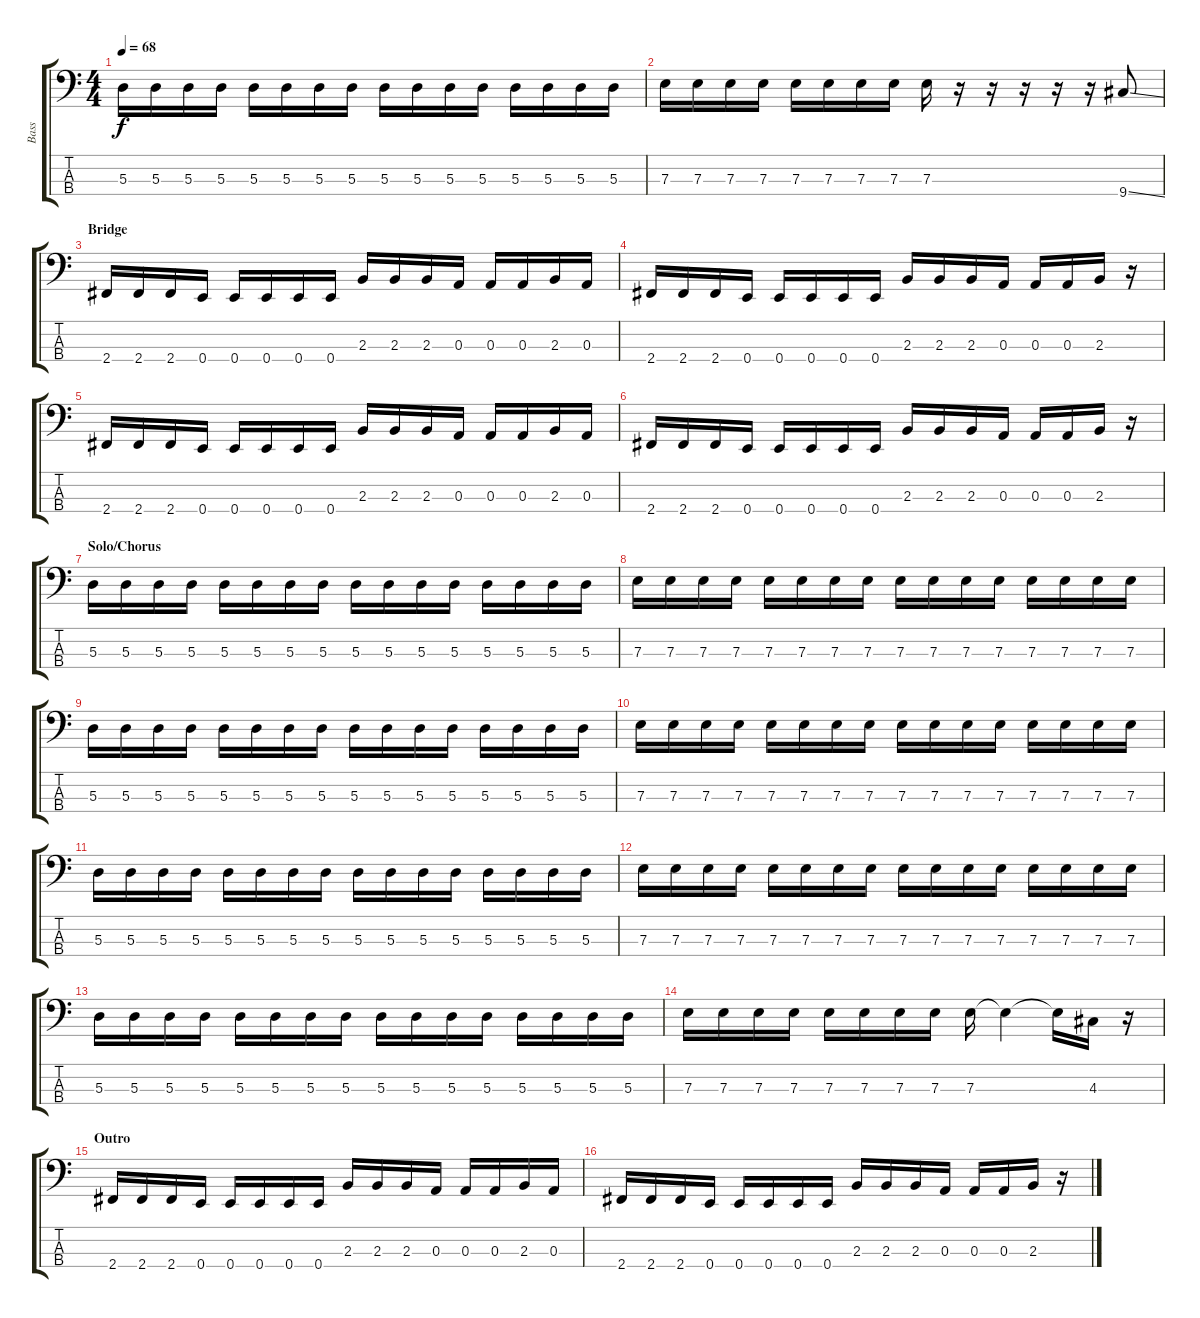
\track ("Bass" "Bass") {instrument electricbassfinger}
\staff {score tabs}
\tuning (G2 D2 A1 E1) {hide}
\ts (4 4)
\tempo 68
\clef f4
\ks c
5.3.16{dy f} 5.3.16 5.3.16 5.3.16 5.3.16 5.3.16 5.3.16 5.3.16 5.3.16 5.3.16 5.3.16 5.3.16 5.3.16 5.3.16 5.3.16 5.3.16 |
7.3.16 7.3.16 7.3.16 7.3.16 7.3.16 7.3.16 7.3.16 7.3.16 7.3.16 r.16 r.16 r.16 r.16 r.16 9.4{ss}.8 |
\section ("" "Bridge")
2.4.16 2.4.16 2.4.16 0.4.16 0.4.16 0.4.16 0.4.16 0.4.16 2.3.16 2.3.16 2.3.16 0.3.16 0.3.16 0.3.16 2.3.16 0.3.16 |
2.4.16 2.4.16 2.4.16 0.4.16 0.4.16 0.4.16 0.4.16 0.4.16 2.3.16 2.3.16 2.3.16 0.3.16 0.3.16 0.3.16 2.3.16 r.16 |
2.4.16 2.4.16 2.4.16 0.4.16 0.4.16 0.4.16 0.4.16 0.4.16 2.3.16 2.3.16 2.3.16 0.3.16 0.3.16 0.3.16 2.3.16 0.3.16 |
2.4.16 2.4.16 2.4.16 0.4.16 0.4.16 0.4.16 0.4.16 0.4.16 2.3.16 2.3.16 2.3.16 0.3.16 0.3.16 0.3.16 2.3.16 r.16 |
\section ("" "Solo/Chorus")
5.3.16 5.3.16 5.3.16 5.3.16 5.3.16 5.3.16 5.3.16 5.3.16 5.3.16 5.3.16 5.3.16 5.3.16 5.3.16 5.3.16 5.3.16 5.3.16 |
7.3.16 7.3.16 7.3.16 7.3.16 7.3.16 7.3.16 7.3.16 7.3.16 7.3.16 7.3.16 7.3.16 7.3.16 7.3.16 7.3.16 7.3.16 7.3.16 |
5.3.16 5.3.16 5.3.16 5.3.16 5.3.16 5.3.16 5.3.16 5.3.16 5.3.16 5.3.16 5.3.16 5.3.16 5.3.16 5.3.16 5.3.16 5.3.16 |
7.3.16 7.3.16 7.3.16 7.3.16 7.3.16 7.3.16 7.3.16 7.3.16 7.3.16 7.3.16 7.3.16 7.3.16 7.3.16 7.3.16 7.3.16 7.3.16 |
5.3.16 5.3.16 5.3.16 5.3.16 5.3.16 5.3.16 5.3.16 5.3.16 5.3.16 5.3.16 5.3.16 5.3.16 5.3.16 5.3.16 5.3.16 5.3.16 |
7.3.16 7.3.16 7.3.16 7.3.16 7.3.16 7.3.16 7.3.16 7.3.16 7.3.16 7.3.16 7.3.16 7.3.16 7.3.16 7.3.16 7.3.16 7.3.16 |
5.3.16 5.3.16 5.3.16 5.3.16 5.3.16 5.3.16 5.3.16 5.3.16 5.3.16 5.3.16 5.3.16 5.3.16 5.3.16 5.3.16 5.3.16 5.3.16 |
7.3.16 7.3.16 7.3.16 7.3.16 7.3.16 7.3.16 7.3.16 7.3.16 7.3.16 7.3{t}.4 7.3{t}.16 4.3.16 r.16 |
\section ("" "Outro")
2.4.16 2.4.16 2.4.16 0.4.16 0.4.16 0.4.16 0.4.16 0.4.16 2.3.16 2.3.16 2.3.16 0.3.16 0.3.16 0.3.16 2.3.16 0.3.16 |
2.4.16 2.4.16 2.4.16 0.4.16 0.4.16 0.4.16 0.4.16 0.4.16 2.3.16 2.3.16 2.3.16 0.3.16 0.3.16 0.3.16 2.3.16 r.16
